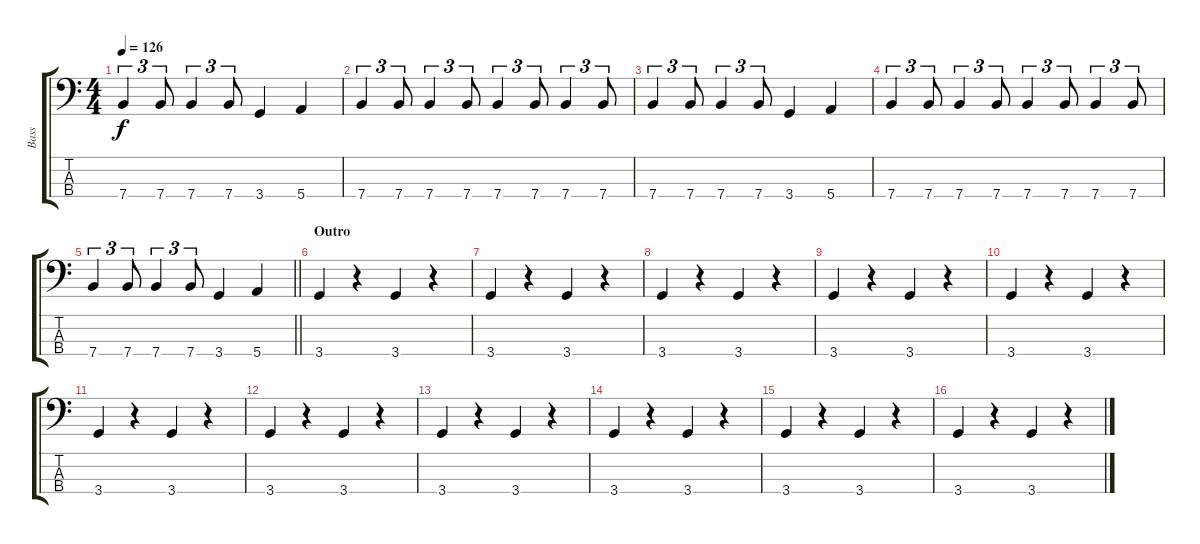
\track ("Bass" "Bass") {instrument electricbassfinger}
\staff {score tabs}
\tuning (G2 D2 A1 E1) {hide}
\ts (4 4)
\tempo 126
\clef f4
\ks c
7.4.4{tu (3 2) dy f} 7.4.8{tu (3 2)} 7.4.4{tu (3 2)} 7.4.8{tu (3 2)} 3.4.4 5.4.4 |
7.4.4{tu (3 2)} 7.4.8{tu (3 2)} 7.4.4{tu (3 2)} 7.4.8{tu (3 2)} 7.4.4{tu (3 2)} 7.4.8{tu (3 2)} 7.4.4{tu (3 2)} 7.4.8{tu (3 2)} |
7.4.4{tu (3 2)} 7.4.8{tu (3 2)} 7.4.4{tu (3 2)} 7.4.8{tu (3 2)} 3.4.4 5.4.4 |
7.4.4{tu (3 2)} 7.4.8{tu (3 2)} 7.4.4{tu (3 2)} 7.4.8{tu (3 2)} 7.4.4{tu (3 2)} 7.4.8{tu (3 2)} 7.4.4{tu (3 2)} 7.4.8{tu (3 2)} |
\barLineRight lightlight
7.4.4{tu (3 2)} 7.4.8{tu (3 2)} 7.4.4{tu (3 2)} 7.4.8{tu (3 2)} 3.4.4 5.4.4 |
\section ("" "Outro")
3.4.4 r.4 3.4.4 r.4 |
3.4.4 r.4 3.4.4 r.4 |
3.4.4 r.4 3.4.4 r.4 |
3.4.4 r.4 3.4.4 r.4 |
3.4.4 r.4 3.4.4 r.4 |
3.4.4 r.4 3.4.4 r.4 |
3.4.4 r.4 3.4.4 r.4 |
3.4.4 r.4 3.4.4 r.4 |
3.4.4 r.4 3.4.4 r.4 |
3.4.4 r.4 3.4.4 r.4 |
3.4.4 r.4 3.4.4 r.4
